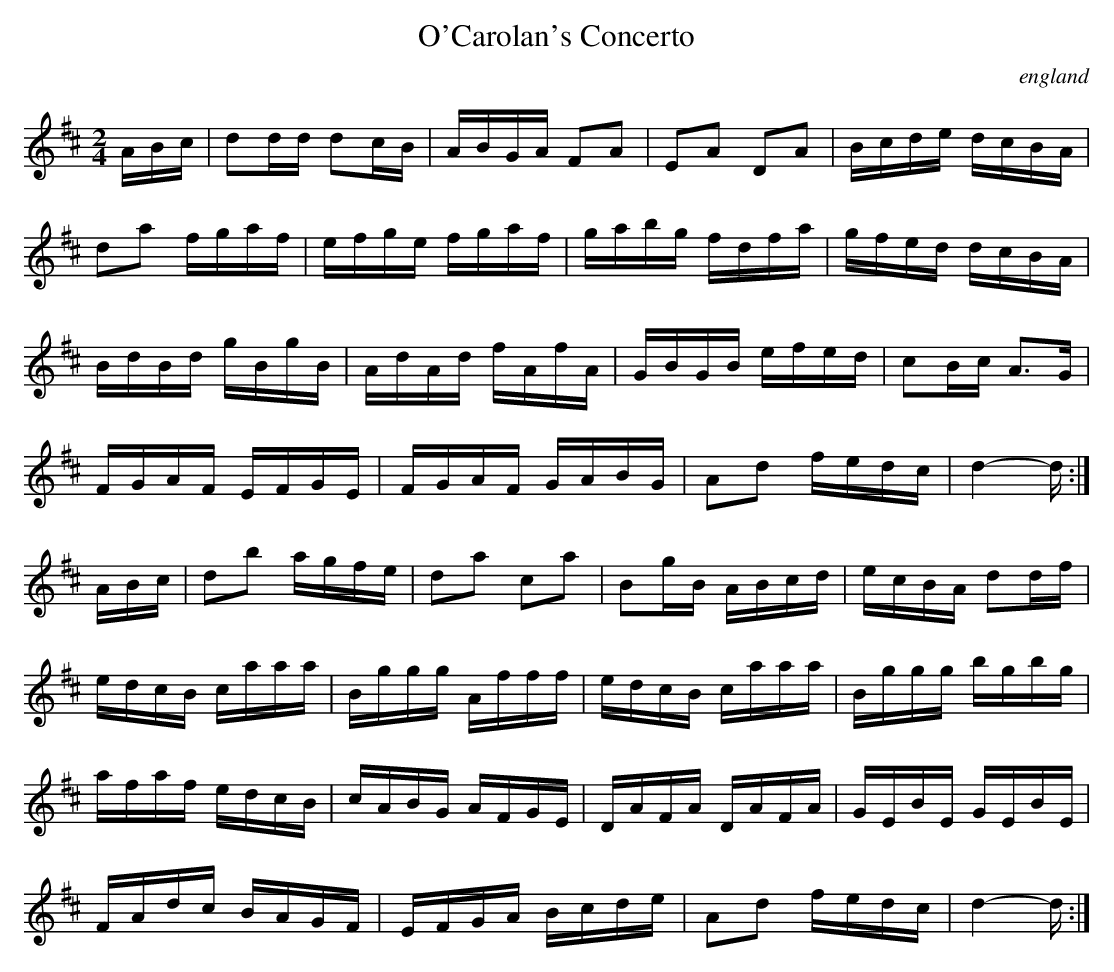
X:1
T:O'Carolan's Concerto
O:england
M:2/4
L:1/16
K:D Major
ABc|d2dd d2cB|ABGA F2A2|E2A2 D2A2|Bcde dcBA|
d2a2 fgaf|efge fgaf|gabg fdfa|gfed dcBA|
BdBd gBgB|AdAd fAfA|GBGB efed|c2Bc A3G|
FGAF EFGE|FGAF GABG|A2d2 fedc|d4-d:|
ABc|d2b2 agfe|d2a2 c2a2|B2gB ABcd|ecBA d2df|
edcB caaa|Bggg Afff|edcB caaa|Bggg bgbg|
afaf edcB|cABG AFGE|DAFA DAFA|GEBE GEBE|
FAdc BAGF|EFGA Bcde|A2d2 fedc|d4-d:|
